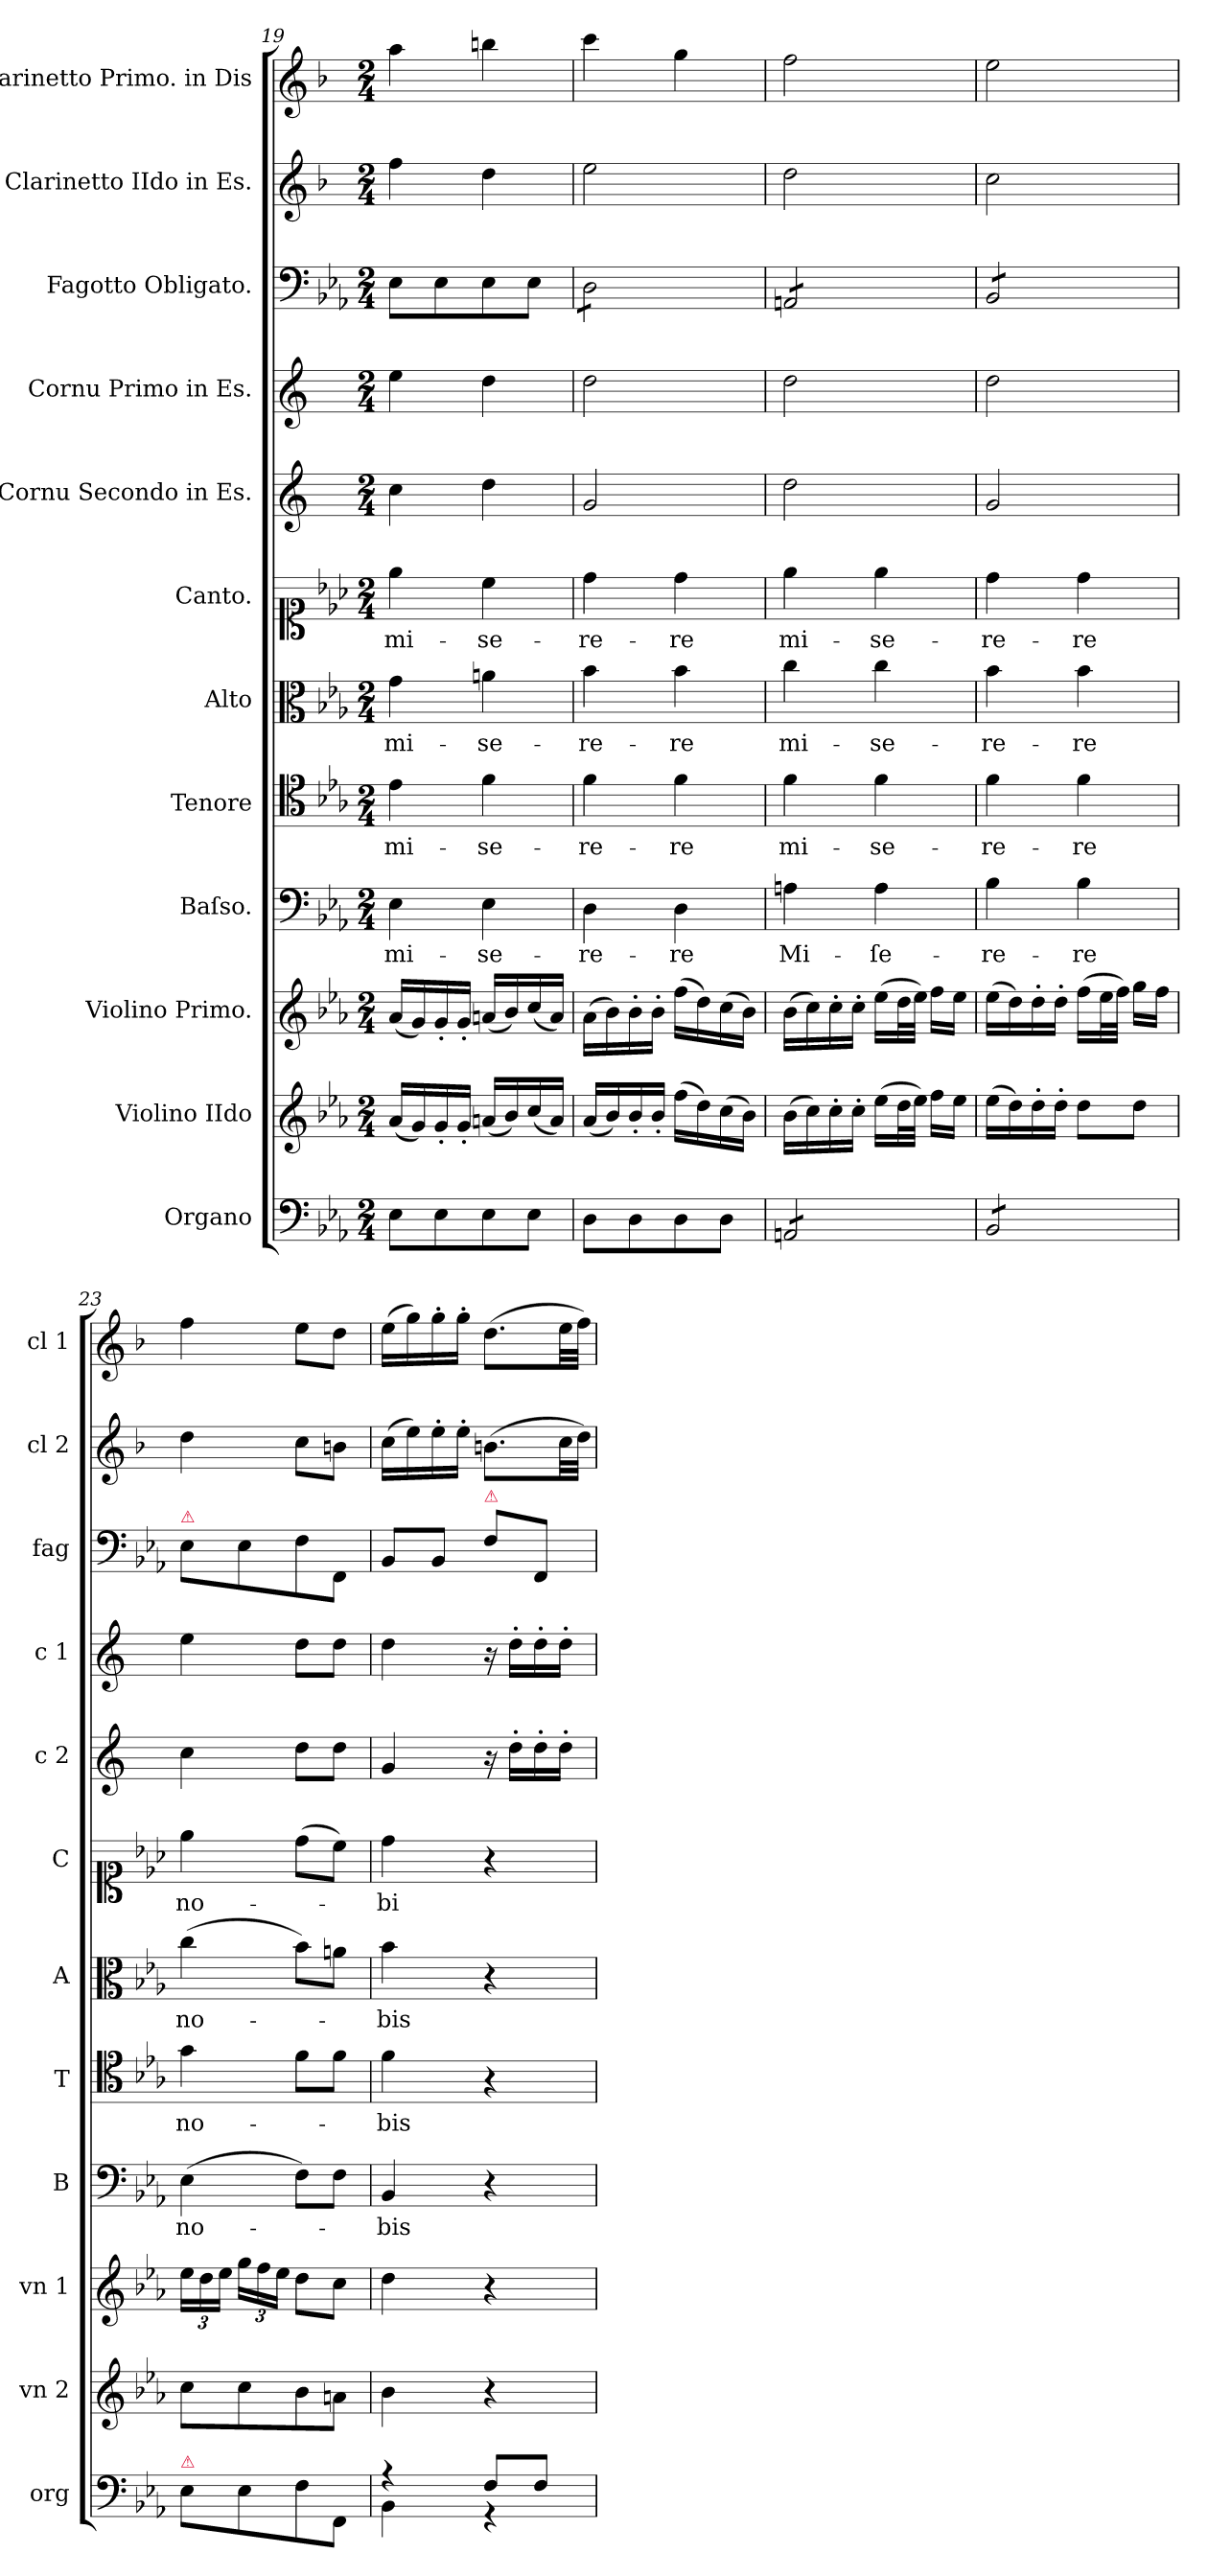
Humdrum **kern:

**kern	**kern	**kern	**kern	**text	**kern	**text	**kern	**text	**kern	**text	**kern	**kern	**kern	**kern	**kern
*part12	*part11	*part10	*part9	*part9	*part8	*part8	*part7	*part7	*part6	*part6	*part5	*part4	*part3	*part2	*part1
*staff12	*staff11	*staff10	*staff9	*staff9	*staff8	*staff8	*staff7	*staff7	*staff6	*staff6	*staff5	*staff4	*staff3	*staff2	*staff1
*I"Organo	*I"Violino IIdo	*I"Violino Primo.	*I"Baſso.	*	*I"Tenore	*	*I"Alto	*	*I"Canto.	*	*I"Cornu Secondo in Es.	*I"Cornu Primo in Es.	*I"Fagotto Obligato.	*I"Clarinetto IIdo in Es.	*I"Clarinetto Primo. in Dis
*I'org	*I'vn 2	*I'vn 1	*I'B	*	*I'T	*	*I'A	*	*I'C	*	*I'c 2	*I'c 1	*I'fag	*I'cl 2	*I'cl 1
*clefF4	*clefG2	*clefG2	*clefF4	*	*clefC4	*	*clefC3	*	*clefC1	*	*clefG2	*clefG2	*clefF4	*clefG2	*clefG2
*	*	*	*	*	*	*	*	*	*	*	*ITrd5c9	*ITrd5c9	*	*ITrd1c2	*ITrd1c2
*k[b-e-a-]	*k[b-e-a-]	*k[b-e-a-]	*k[b-e-a-]	*	*k[b-e-a-]	*	*k[b-e-a-]	*	*k[b-e-a-]	*	*k[b-e-a-]	*k[b-e-a-]	*k[b-e-a-]	*k[b-e-a-]	*k[b-e-a-]
*E-:	*E-:	*E-:	*E-:	*	*E-:	*	*E-:	*	*E-:	*	*E-:	*E-:	*E-:	*E-:	*E-:
*M2/4	*M2/4	*M2/4	*M2/4	*	*M2/4	*	*M2/4	*	*M2/4	*	*M2/4	*M2/4	*M2/4	*M2/4	*M2/4
=19	=19	=19	=19	=19	=19	=19	=19	=19	=19	=19	=19	=19	=19	=19	=19
!	!	!	!	!LO:LY:i	!	!LO:LY:i	!	!	!	!	!	!	!	!	!
8E-\L	(16a-/LL	(16a-/LL	4E-\	mi-	4e-\	mi-	4g\	mi-	4ee-\	mi-	4e-\	4g\	8E-\L	4ee-\	4gg\
.	16g/)	16g/)	.	.	.	.	.	.	.	.	.	.	.	.	.
8E-\	16g'/	16g'/	.	.	.	.	.	.	.	.	.	.	8E-\	.	.
.	16g'/JJ	16g'/JJ	.	.	.	.	.	.	.	.	.	.	.	.	.
!	!	!	!	!LO:LY:i	!	!LO:LY:i	!	!	!	!	!	!	!	!	!
8E-\	(16an/LL	(16an/LL	4E-\	-se-	4f\	-se-	4an\	-se-	4cc\	-se-	4f\	4f\	8E-\	4cc\	4aan\
.	16b-/)	16b-/)	.	.	.	.	.	.	.	.	.	.	.	.	.
8E-\J	(16cc/	(16cc/	.	.	.	.	.	.	.	.	.	.	8E-\J	.	.
.	16a/JJ)	16a/JJ)	.	.	.	.	.	.	.	.	.	.	.	.	.
=20	=20	=20	=20	=20	=20	=20	=20	=20	=20	=20	=20	=20	=20	=20	=20
!	!	!	!	!LO:LY:i	!	!LO:LY:i	!	!	!	!	!	!	!	!	!
*	*	*	*	*	*	*	*	*	*	*	*	*	*tremolo	*	*
8D\L	(16a-/LL	(16a-\LL	4D\	-re-	4f\	-re-	4b-\	-re-	4dd\	-re-	2B-/	2f\	8D\L	2dd\	4bb-\
.	16b-/)	16b-\)	.	.	.	.	.	.	.	.	.	.	.	.	.
8D\	16b-'/	16b-'\	.	.	.	.	.	.	.	.	.	.	8D\	.	.
.	16b-'/JJ	16b-'\JJ	.	.	.	.	.	.	.	.	.	.	.	.	.
!	!	!	!	!LO:LY:i	!	!LO:LY:i	!	!	!	!	!	!	!	!	!
8D\	(16ff\LL	(16ff\LL	4D\	-re	4f\	-re	4b-\	-re	4dd\	-re	.	.	8D\	.	4ff\
.	16dd\)	16dd\)	.	.	.	.	.	.	.	.	.	.	.	.	.
8D\J	(16cc\	(16cc\	.	.	.	.	.	.	.	.	.	.	8D\J	.	.
.	16b-\JJ)	16b-\JJ)	.	.	.	.	.	.	.	.	.	.	.	.	.
=21	=21	=21	=21	=21	=21	=21	=21	=21	=21	=21	=21	=21	=21	=21	=21
!	!	!	!	!	!	!LO:LY:i	!	!LO:LY:i	!	!LO:LY:i	!	!	!	!	!
*tremolo	*	*	*	*	*	*	*	*	*	*	*	*	*	*	*
8AAn/L	(16b-\LL	(16b-\LL	4An\	Mi-	4f\	mi-	4cc\	mi-	4ee-\	mi-	2f\	2f\	8AAn/L	2cc\	2ee-\
.	16cc\)	16cc\)	.	.	.	.	.	.	.	.	.	.	.	.	.
8AAn/	16cc'\	16cc'\	.	.	.	.	.	.	.	.	.	.	8AAn/	.	.
.	16cc'\JJ	16cc'\JJ	.	.	.	.	.	.	.	.	.	.	.	.	.
!	!	!	!	!	!	!LO:LY:i	!	!LO:LY:i	!	!LO:LY:i	!	!	!	!	!
8AAn/	(16ee-\LL	(16ee-\LL	4A\	-ſe-	4f\	-se-	4cc\	-se-	4ee-\	-se-	.	.	8AAn/	.	.
.	32dd\L	32dd\L	.	.	.	.	.	.	.	.	.	.	.	.	.
.	32ee-\JJJ)	32ee-\JJJ)	.	.	.	.	.	.	.	.	.	.	.	.	.
8AAn/J	16ff\LL	16ff\LL	.	.	.	.	.	.	.	.	.	.	8AAn/J	.	.
.	16ee-\JJ	16ee-\JJ	.	.	.	.	.	.	.	.	.	.	.	.	.
=22	=22	=22	=22	=22	=22	=22	=22	=22	=22	=22	=22	=22	=22	=22	=22
!	!	!	!	!	!	!LO:LY:i	!	!LO:LY:i	!	!LO:LY:i	!	!	!	!	!
8BB-/L	(16ee-\LL	(16ee-\LL	4B-\	-re-	4f\	-re-	4b-\	-re-	4dd\	-re-	2B-/	2f\	8BB-/L	2b-\	2dd\
.	16dd\)	16dd\)	.	.	.	.	.	.	.	.	.	.	.	.	.
8BB-/	16dd'\	16dd'\	.	.	.	.	.	.	.	.	.	.	8BB-/	.	.
.	16dd'\JJ	16dd'\JJ	.	.	.	.	.	.	.	.	.	.	.	.	.
!	!	!	!	!	!	!LO:LY:i	!	!LO:LY:i	!	!LO:LY:i	!	!	!	!	!
8BB-/	8dd\L	(16ff\LL	4B-\	-re	4f\	-re	4b-\	-re	4dd\	-re	.	.	8BB-/	.	.
.	.	32ee-\L	.	.	.	.	.	.	.	.	.	.	.	.	.
.	.	32ff\JJJ)	.	.	.	.	.	.	.	.	.	.	.	.	.
8BB-/J	8dd\J	16gg\LL	.	.	.	.	.	.	.	.	.	.	8BB-/J	.	.
*	*	*	*	*	*	*	*	*	*	*	*	*	*Xtremolo	*	*
*Xtremolo	*	*	*	*	*	*	*	*	*	*	*	*	*	*	*
.	.	16ff\JJ	.	.	.	.	.	.	.	.	.	.	.	.	.
=23	=23	=23	=23	=23	=23	=23	=23	=23	=23	=23	=23	=23	=23	=23	=23
!	!	!	!	!	!	!	!	!	!	!	!	!	!LO:TX:a:color=crimson:t=⚠	!	!
!LO:TX:a:color=crimson:t=⚠	!	!	!	!	!	!	!	!	!	!	!	!	!	!	!
8E-\L	8cc\L	24ee-\LL	(4E-\	no-	4g\	no-	(4cc\	no-	4ee-\	no-	4e-\	4g\	8E-\L	4cc\	4ee-\
.	.	24dd\	.	.	.	.	.	.	.	.	.	.	.	.	.
.	.	24ee-\JJ	.	.	.	.	.	.	.	.	.	.	.	.	.
8E-\	8cc\	24gg\LL	.	.	.	.	.	.	.	.	.	.	8E-\	.	.
.	.	24ff\	.	.	.	.	.	.	.	.	.	.	.	.	.
.	.	24ee-\JJ	.	.	.	.	.	.	.	.	.	.	.	.	.
8F\	8b-\	8dd\L	8F\L)	.	8f\L	.	8b-\L)	.	(8dd\L	.	8f\L	8f\L	8F\	8b-\L	8dd\L
8FF\J	8an\J	8cc\J	8F\J	.	8f\J	.	8an\J	.	8cc\J)	.	8f\J	8f\J	8FF/J	8an\J	8cc\J
=24	=24	=24	=24	=24	=24	=24	=24	=24	=24	=24	=24	=24	=24	=24	=24
*^	*	*	*	*	*	*	*	*	*	*	*	*	*	*	*
4r	4BB-\	4b-\	4dd\	4BB-/	-bis	4f\	-bis	4b-\	-bis	4dd\	-bi	4B-/	4f\	8BB-/L	(16b-\LL	(16dd\LL
.	.	.	.	.	.	.	.	.	.	.	.	.	.	.	16dd\)	16ff\)
.	.	.	.	.	.	.	.	.	.	.	.	.	.	8BB-/J	16dd'\	16ff'\
.	.	.	.	.	.	.	.	.	.	.	.	.	.	.	16dd'\JJ	16ff'\JJ
!	!	!	!	!	!	!	!	!	!	!	!	!	!	!LO:TX:a:color=crimson:t=⚠	!	!
8F/L	4r	4r	4r	4r	.	4r	.	4r	.	4r	.	16r	16r	8F\L	(8.an\L	(8.cc\L
.	.	.	.	.	.	.	.	.	.	.	.	16f'\LL	16f'\LL	.	.	.
8F/J	.	.	.	.	.	.	.	.	.	.	.	16f'\	16f'\	8FF/J	.	.
.	.	.	.	.	.	.	.	.	.	.	.	16f'\JJ	16f'\JJ	.	32b-\LL	32dd\LL
.	.	.	.	.	.	.	.	.	.	.	.	.	.	.	32cc\JJJ)	32ee-\JJJ)
*v	*v	*	*	*	*	*	*	*	*	*	*	*	*	*	*	*
=	=	=	=	=	=	=	=	=	=	=	=	=	=	=	=
*-	*-	*-	*-	*-	*-	*-	*-	*-	*-	*-	*-	*-	*-	*-	*-
